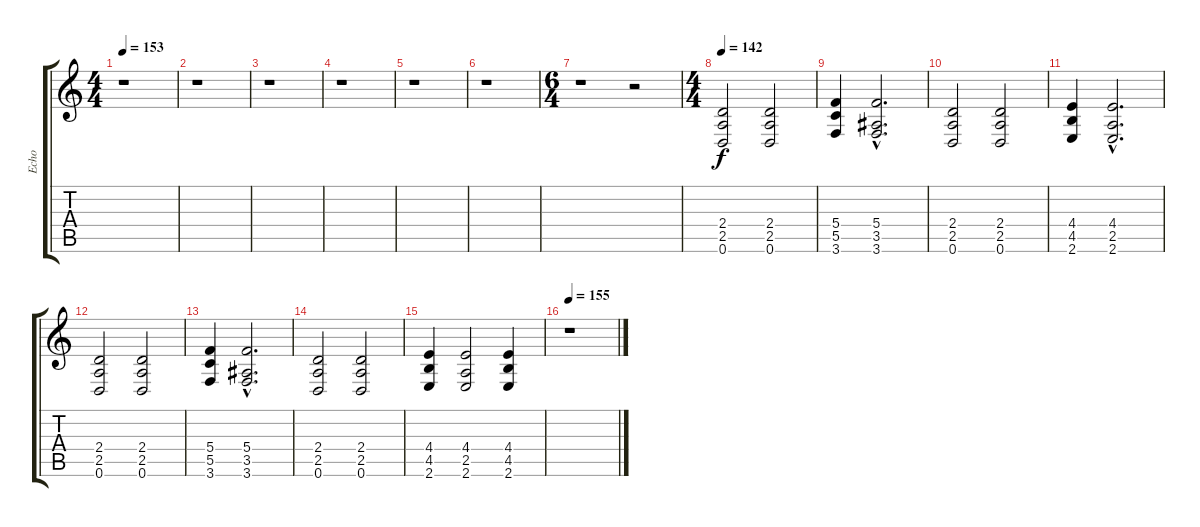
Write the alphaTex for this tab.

\track ("Echo" "Echo") {instrument distortionguitar}
\staff {score tabs}
\tuning (D4 A3 F3 C3 G2 D2) {hide}
\ts (4 4)
\tempo 153
\clef g2
\ks c
r.1{dy f} |
r.1 |
r.1 |
r.1 |
r.1 |
r.1 |
\ts (6 4)
r.1 r.2 |
\ts (4 4)
\tempo 142
(2.4 2.5 0.6).2 (2.4 2.5 0.6).2 |
(5.4 5.5 3.6).4 (5.4{hac} 3.5{hac} 3.6{hac}).2{d} |
(2.4 2.5 0.6).2 (2.4 2.5 0.6).2 |
(4.4 4.5 2.6).4 (4.4{hac} 2.5{hac} 2.6{hac}).2{d} |
(2.4 2.5 0.6).2 (2.4 2.5 0.6).2 |
(5.4 5.5 3.6).4 (5.4{hac} 3.5{hac} 3.6{hac}).2{d} |
(2.4 2.5 0.6).2 (2.4 2.5 0.6).2 |
(4.4 4.5 2.6).4 (4.4 2.5 2.6).2 (4.4 4.5 2.6).4 |
\tempo 155
r.1
